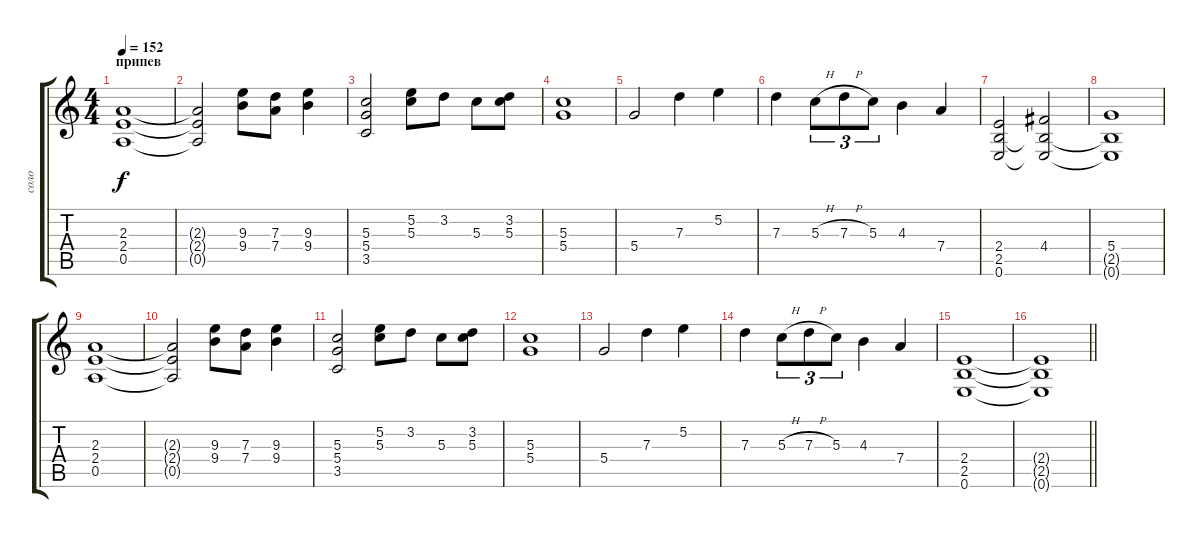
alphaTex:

\track ("соло" "соло") {instrument distortionguitar}
\staff {score tabs}
\tuning (E4 B3 G3 D3 A2 E2) {hide}
\ts (4 4)
\section ("" "припев")
\tempo 152
\clef g2
\ks c
(2.3 2.4 0.5).1{dy f} |
(2.3{t} 2.4{t} 0.5{t}).2 (9.3 9.4).8 (7.3 7.4).8 (9.3 9.4).4 |
(5.3 5.4 3.5).2 (5.2 5.3).8 3.2.8 5.3.8 (3.2 5.3).8 |
(5.3 5.4).1 |
5.4.2 7.3.4 5.2.4 |
7.3.4 5.3{h}.8{tu (3 2)} 7.3{h}.8{tu (3 2)} 5.3.8{tu (3 2)} 4.3.4 7.4.4 |
(2.4 2.5 0.6).2 (4.4 2.5{t} 0.6{t}).2 |
(5.4 2.5{t} 0.6{t}).1 |
(2.3 2.4 0.5).1 |
(2.3{t} 2.4{t} 0.5{t}).2 (9.3 9.4).8 (7.3 7.4).8 (9.3 9.4).4 |
(5.3 5.4 3.5).2 (5.2 5.3).8 3.2.8 5.3.8 (3.2 5.3).8 |
(5.3 5.4).1 |
5.4.2 7.3.4 5.2.4 |
7.3.4 5.3{h}.8{tu (3 2)} 7.3{h}.8{tu (3 2)} 5.3.8{tu (3 2)} 4.3.4 7.4.4 |
(2.4 2.5 0.6).1 |
\barLineRight lightlight
(2.4{t} 2.5{t} 0.6{t}).1
